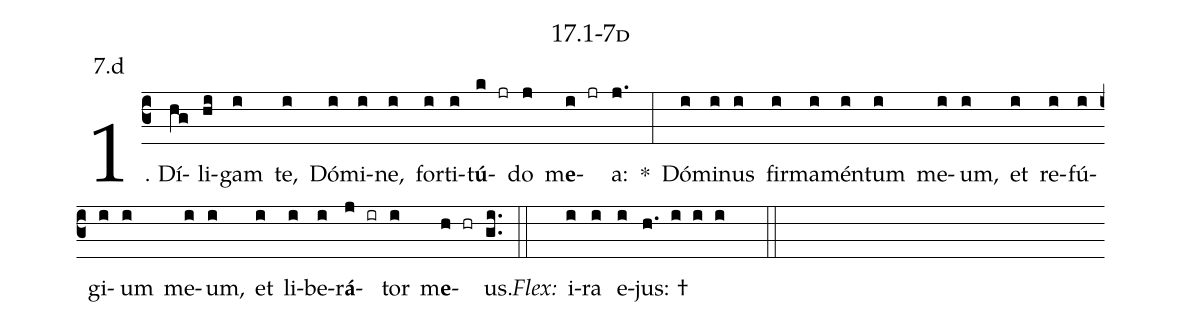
name: 17.1-7d;
annotation: 7.d;
%%
(c3)1. Dí(hg)li(hi)gam(i) te,(i) Dó(i)mi(i)ne,(i) for(i)ti(i)t<b>ú</b>(k jr)do(j) m<b>e</b>(i jr)a:(j.) *(:) Dó(i)mi(i)nus(i) fir(i)ma(i)mén(i)tum(i) me(i)um,(i) et(i) re(i)fú(i)gi(i)um(i) me(i)um,(i) et(i) li(i)be(i)r<b>á</b>(j ir)tor(i) m<b>e</b>(h hr)us.(gi..) (::)
<i>Flex:</i>()  i(i)ra(i) e(i)jus: †(h. i i i  ::)
